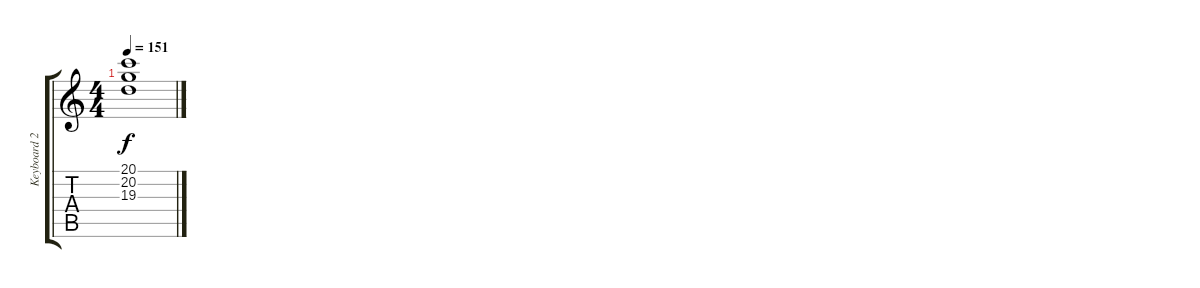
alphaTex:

\track ("Keyboard 2" "Keyboard 2") {instrument rockorgan}
\staff {score tabs}
\tuning (E4 B3 G3 D3 A2 E2) {hide}
\ts (4 4)
\tempo 151
\clef g2
\ks c
(20.1{t} 20.2{t} 19.3{t}).1{dy f}
